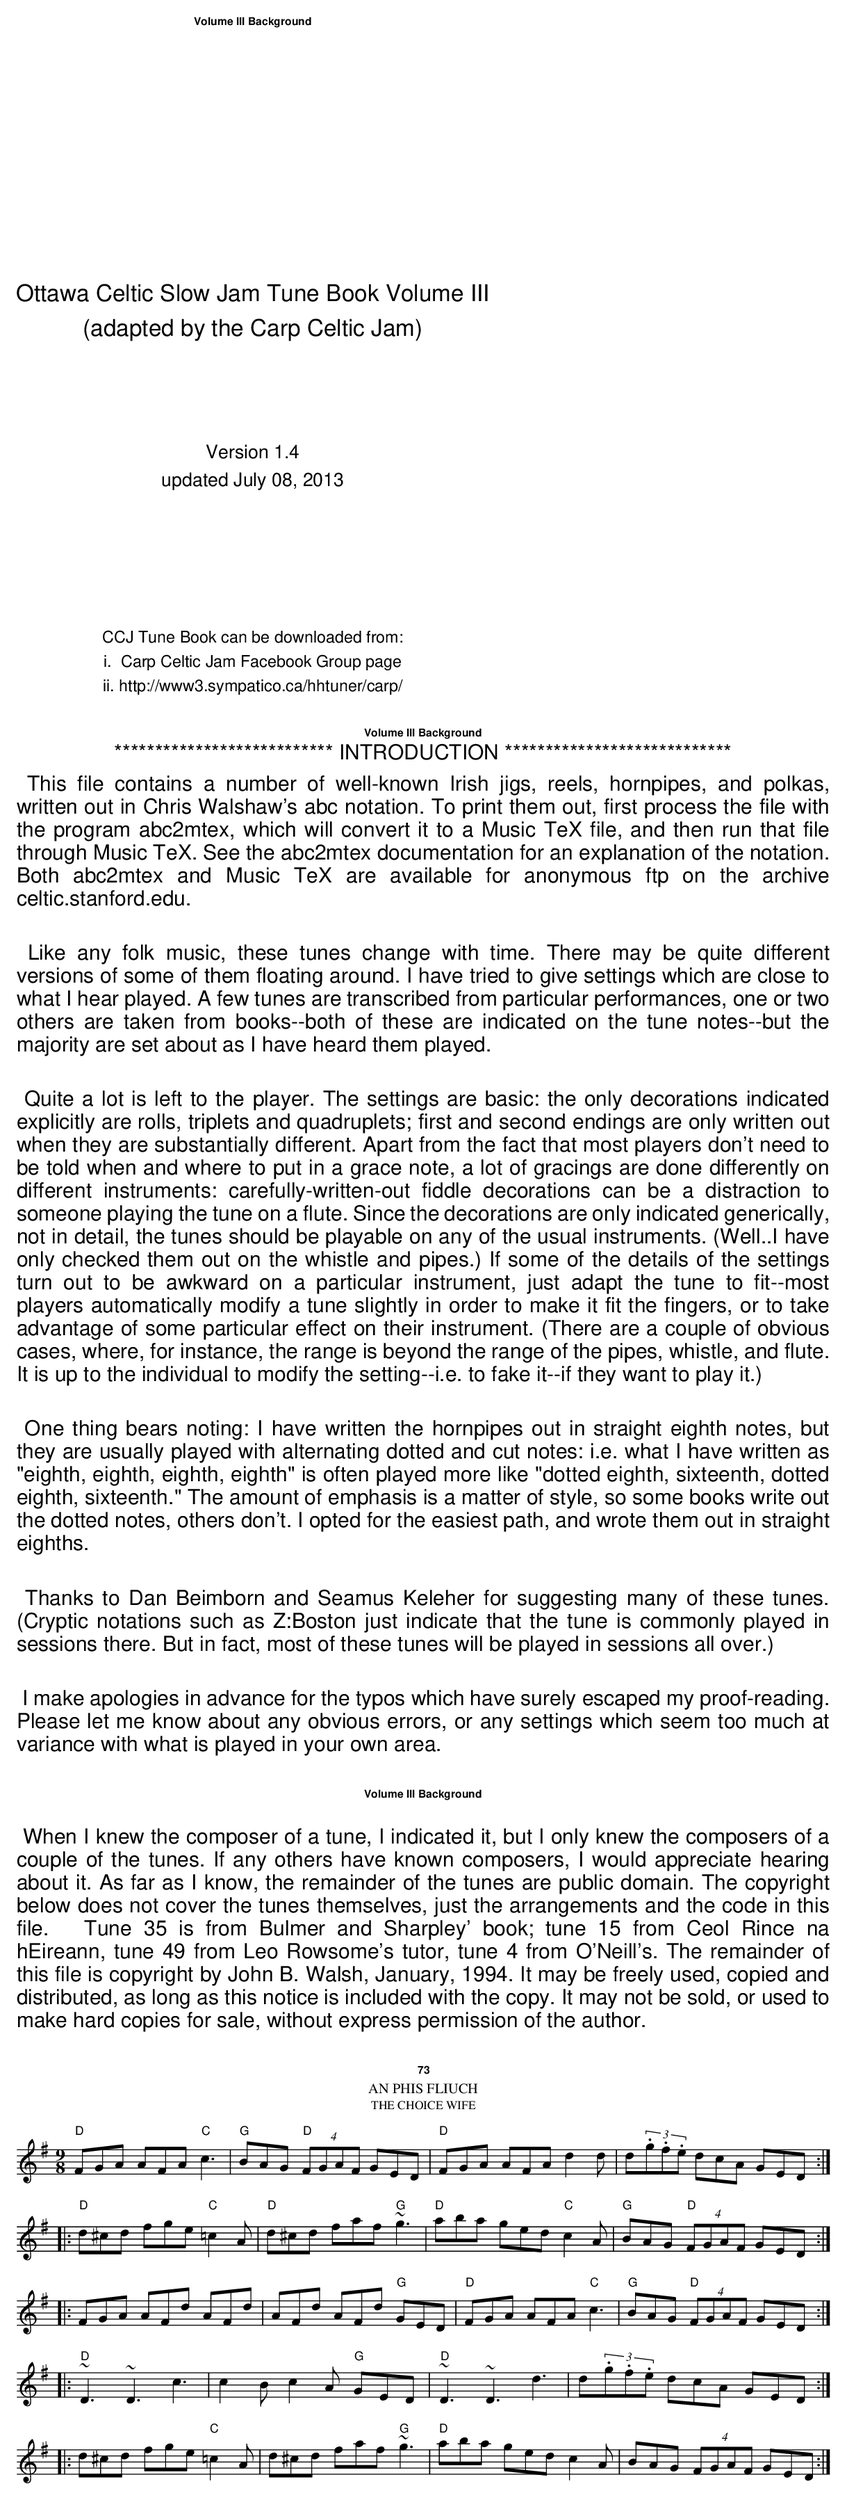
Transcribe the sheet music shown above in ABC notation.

X:1
T:Phis Fliuch, An
T:Choice Wife, The
M:9/8
K:Dmix
"D"FGA AFA "C"c3|"G"BAG "D"(4FGAF GED|"D"FGA AFA d2 d|d(3.g.f.e dcA GED::
"D"d^cd fge "C"=c2A|"D"d^cd faf "G"~g3|"D"aba ged "C"c2A|"G"BAG "D"(4FGAF GED::
FGA AFd AFd|AFd AFd "G"GED|"D"FGA AFA "C"c3|"G"BAG "D"(4FGAF GED::
"D"~D3 ~D3 c3|c2B c2A "G"GED|"D"~D3 ~D3 d3|d(3.g.f.e dcA GED::
d^cd fge "C"=c2A|d^cd faf "G"~g3|"D"aba ged c2A|BAG (4FGAF GED:|



\vfill
\eject
